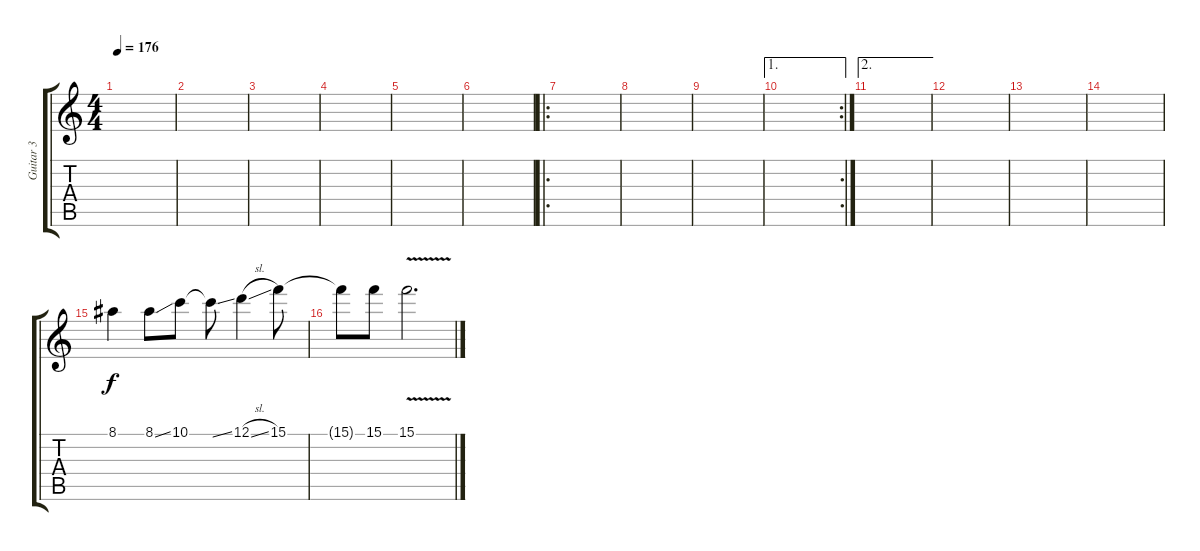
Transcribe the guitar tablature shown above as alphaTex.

\track ("Guitar 3" "Guitar 3") {instrument distortionguitar}
\staff {score tabs}
\tuning (D4 A3 F3 C3 G2 D2) {hide}
\ts (4 4)
\tempo 176
\clef g2
\ks c
|
|
|
|
|
|
\ro
|
|
|
\ae 1
\rc 2
|
\ae 2
|
|
|
|
8.1.4 8.1{ss}.8 10.1.8 10.1{ss t}.8 12.1{sl}.4 15.1.8 |
15.1{t}.8 15.1.8 15.1{v}.2{d}
